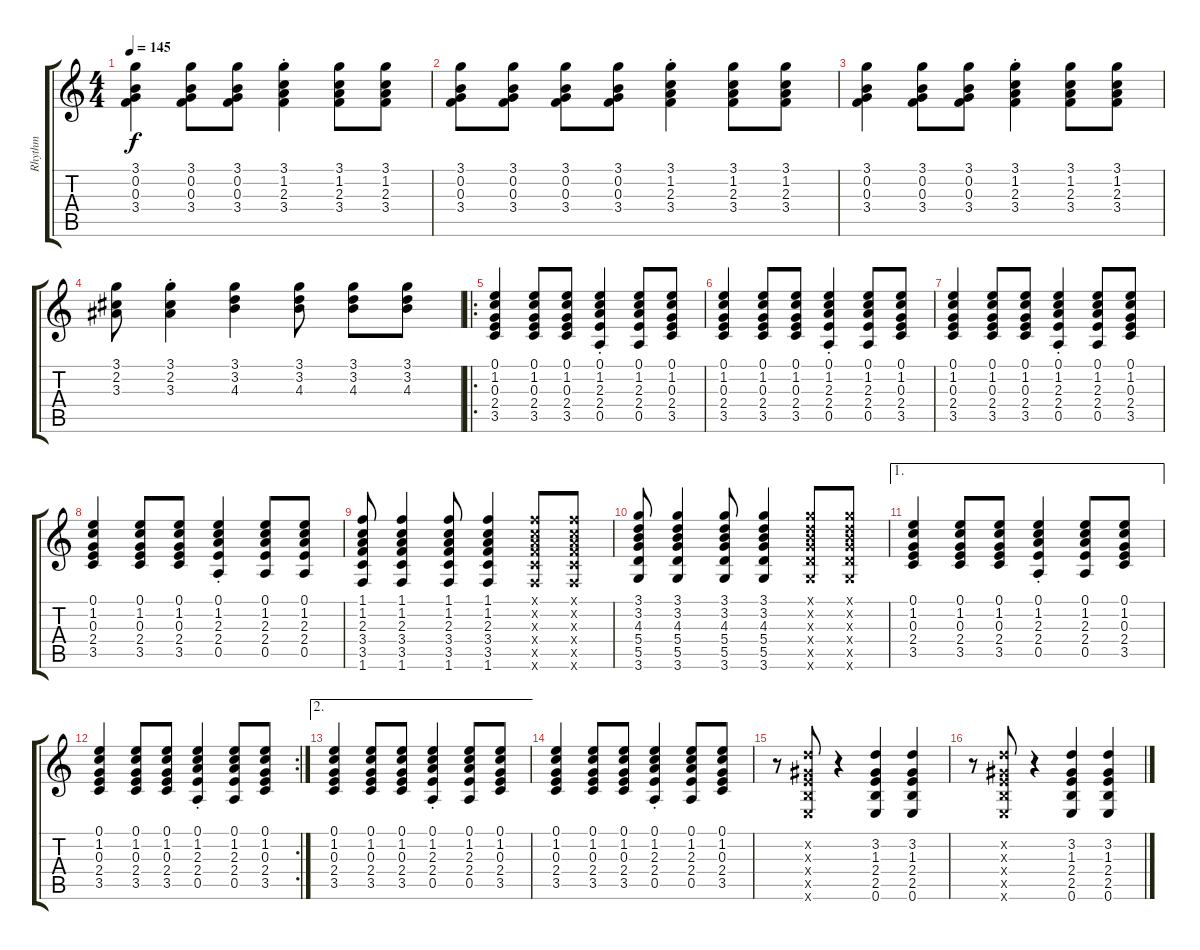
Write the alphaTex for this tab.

\track ("Rhythm" "Rhythm") {instrument electricguitarclean}
\staff {score tabs}
\tuning (E4 B3 G3 D3 A2 E2) {hide}
\ts (4 4)
\tempo 145
\clef g2
\ks c
(3.1 0.2 0.3 3.4).4{dy f instrument electricguitarclean} (3.1 0.2 0.3 3.4).8 (3.1 0.2 0.3 3.4).8 (3.1{st} 1.2{st} 2.3{st} 3.4{st}).4 (3.1 1.2 2.3 3.4).8 (3.1 1.2 2.3 3.4).8 |
(3.1 0.2 0.3 3.4).8 (3.1 0.2 0.3 3.4).8 (3.1 0.2 0.3 3.4).8 (3.1 0.2 0.3 3.4).8 (3.1{st} 1.2{st} 2.3{st} 3.4{st}).4 (3.1 1.2 2.3 3.4).8 (3.1 1.2 2.3 3.4).8 |
(3.1 0.2 0.3 3.4).4 (3.1 0.2 0.3 3.4).8 (3.1 0.2 0.3 3.4).8 (3.1{st} 1.2{st} 2.3{st} 3.4{st}).4 (3.1 1.2 2.3 3.4).8 (3.1 1.2 2.3 3.4).8 |
(3.1 2.2 3.3).8 (3.1{st} 2.2{st} 3.3{st}).4 (3.1 3.2 4.3).4 (3.1 3.2 4.3).8 (3.1 3.2 4.3).8 (3.1 3.2 4.3).8 |
\ro
(0.1 1.2 0.3 2.4 3.5).4 (0.1 1.2 0.3 2.4 3.5).8 (0.1 1.2 0.3 2.4 3.5).8 (0.1{st} 1.2{st} 2.3{st} 2.4{st} 0.5{st}).4 (0.1 1.2 2.3 2.4 0.5).8 (0.1 1.2 0.3 2.4 3.5).8 |
(0.1 1.2 0.3 2.4 3.5).4 (0.1 1.2 0.3 2.4 3.5).8 (0.1 1.2 0.3 2.4 3.5).8 (0.1{st} 1.2{st} 2.3{st} 2.4{st} 0.5{st}).4 (0.1 1.2 2.3 2.4 0.5).8 (0.1 1.2 0.3 2.4 3.5).8 |
(0.1 1.2 0.3 2.4 3.5).4 (0.1 1.2 0.3 2.4 3.5).8 (0.1 1.2 0.3 2.4 3.5).8 (0.1{st} 1.2{st} 2.3{st} 2.4{st} 0.5{st}).4 (0.1 1.2 2.3 2.4 0.5).8 (0.1 1.2 0.3 2.4 3.5).8 |
(0.1 1.2 0.3 2.4 3.5).4 (0.1 1.2 0.3 2.4 3.5).8 (0.1 1.2 0.3 2.4 3.5).8 (0.1{st} 1.2{st} 2.3{st} 2.4{st} 0.5{st}).4 (0.1 1.2 2.3 2.4 0.5).8 (0.1 1.2 2.3 2.4 0.5).8 |
(1.1 1.2 2.3 3.4 3.5 1.6).8 (1.1 1.2 2.3 3.4 3.5 1.6).4 (1.1 1.2 2.3 3.4 3.5 1.6).8 (1.1 1.2 2.3 3.4 3.5 1.6).4 (1.1{x} 1.2{x} 2.3{x} 3.4{x} 3.5{x} 1.6{x}).8 (1.1{x} 1.2{x} 2.3{x} 3.4{x} 3.5{x} 1.6{x}).8 |
(3.1 3.2 4.3 5.4 5.5 3.6).8 (3.1 3.2 4.3 5.4 5.5 3.6).4 (3.1 3.2 4.3 5.4 5.5 3.6).8 (3.1 3.2 4.3 5.4 5.5 3.6).4 (3.1{x} 3.2{x} 4.3{x} 5.4{x} 5.5{x} 3.6{x}).8 (3.1{x} 3.2{x} 4.3{x} 5.4{x} 5.5{x} 3.6{x}).8 |
\ae 1
(0.1 1.2 0.3 2.4 3.5).4 (0.1 1.2 0.3 2.4 3.5).8 (0.1 1.2 0.3 2.4 3.5).8 (0.1{st} 1.2{st} 2.3{st} 2.4{st} 0.5{st}).4 (0.1 1.2 2.3 2.4 0.5).8 (0.1 1.2 0.3 2.4 3.5).8 |
\rc 2
(0.1 1.2 0.3 2.4 3.5).4 (0.1 1.2 0.3 2.4 3.5).8 (0.1 1.2 0.3 2.4 3.5).8 (0.1{st} 1.2{st} 2.3{st} 2.4{st} 0.5{st}).4 (0.1 1.2 2.3 2.4 0.5).8 (0.1 1.2 0.3 2.4 3.5).8 |
\ae 2
(0.1 1.2 0.3 2.4 3.5).4 (0.1 1.2 0.3 2.4 3.5).8 (0.1 1.2 0.3 2.4 3.5).8 (0.1{st} 1.2{st} 2.3{st} 2.4{st} 0.5{st}).4 (0.1 1.2 2.3 2.4 0.5).8 (0.1 1.2 0.3 2.4 3.5).8 |
(0.1 1.2 0.3 2.4 3.5).4 (0.1 1.2 0.3 2.4 3.5).8 (0.1 1.2 0.3 2.4 3.5).8 (0.1{st} 1.2{st} 2.3{st} 2.4{st} 0.5{st}).4 (0.1 1.2 2.3 2.4 0.5).8 (0.1 1.2 0.3 2.4 3.5).8 |
r.8 (3.2{x} 1.3{x} 2.4{x} 2.5{x} 0.6{x}).8 r.4 (3.2 1.3 2.4 2.5 0.6).4 (3.2 1.3 2.4 2.5 0.6).4 |
r.8 (3.2{x} 1.3{x} 2.4{x} 2.5{x} 0.6{x}).8 r.4 (3.2 1.3 2.4 2.5 0.6).4 (3.2 1.3 2.4 2.5 0.6).4
